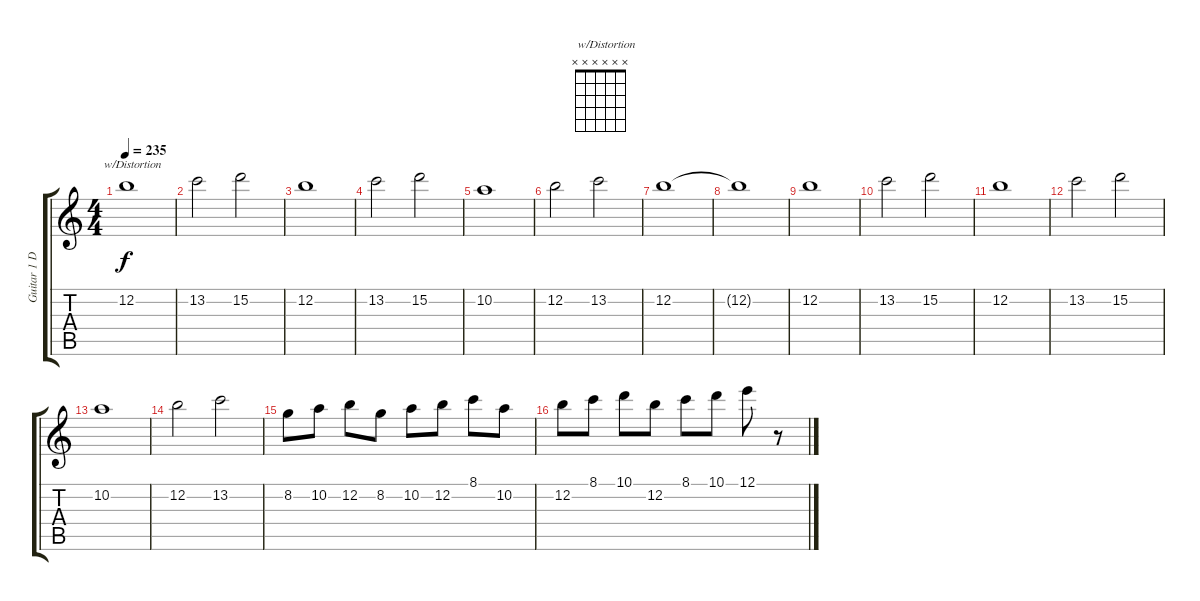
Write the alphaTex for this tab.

\track ("Guitar 1 David Murray" "Guitar 1 D") {instrument electricguitarclean}
\staff {score tabs}
\tuning (E4 B3 G3 D3 A2 E2) {hide}
\chord ("    w/Distortion" x x x x x x)
\ts (4 4)
\tempo 230
\tempo 235
\clef g2
\ks c
12.2.1{ch "    w/Distortion" dy f volume 8 instrument distortionguitar} |
13.2.2 15.2.2 |
12.2.1 |
13.2.2 15.2.2 |
10.2.1 |
12.2.2 13.2.2 |
12.2.1 |
12.2{t}.1 |
12.2.1 |
13.2.2 15.2.2 |
12.2.1 |
13.2.2 15.2.2 |
10.2.1 |
12.2.2 13.2.2 |
8.2.8 10.2.8 12.2.8 8.2.8 10.2.8 12.2.8 8.1.8 10.2.8 |
12.2.8 8.1.8 10.1.8 12.2.8 8.1.8 10.1.8 12.1.8 r.8
